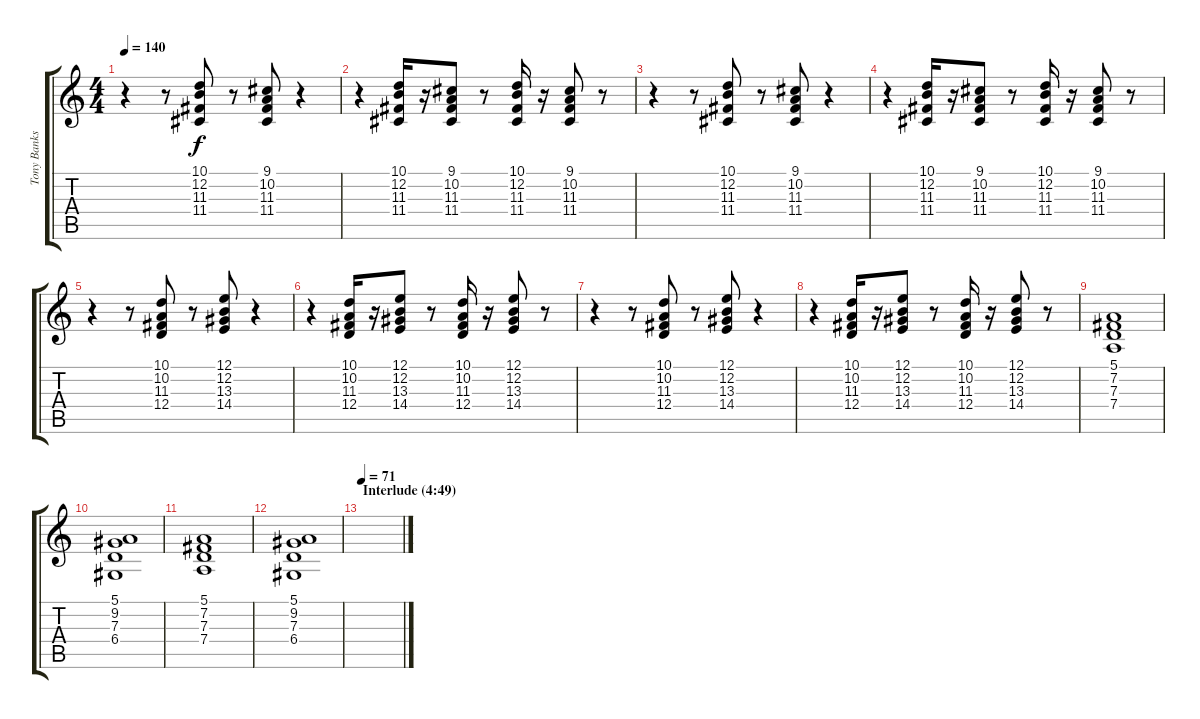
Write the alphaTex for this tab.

\track ("Tony Banks (organ)" "Tony Banks") {instrument drawbarorgan}
\staff {score tabs}
\tuning (E4 B3 G3 D3 A2 E2) {hide}
\ts (4 4)
\tempo 140
\clef g2
\ks c
r.4{dy f} r.8 (10.1 12.2 11.3 11.4).8 r.8 (9.1 10.2 11.3 11.4).8 r.4 |
r.4 (10.1 12.2 11.3 11.4).16 r.16 (9.1 10.2 11.3 11.4).8 r.8 (10.1 12.2 11.3 11.4).16 r.16 (9.1 10.2 11.3 11.4).8 r.8 |
r.4 r.8 (10.1 12.2 11.3 11.4).8 r.8 (9.1 10.2 11.3 11.4).8 r.4 |
r.4 (10.1 12.2 11.3 11.4).16 r.16 (9.1 10.2 11.3 11.4).8 r.8 (10.1 12.2 11.3 11.4).16 r.16 (9.1 10.2 11.3 11.4).8 r.8 |
r.4 r.8 (10.1 10.2 11.3 12.4).8 r.8 (12.1 12.2 13.3 14.4).8 r.4 |
r.4 (10.1 10.2 11.3 12.4).16 r.16 (12.1 12.2 13.3 14.4).8 r.8 (10.1 10.2 11.3 12.4).16 r.16 (12.1 12.2 13.3 14.4).8 r.8 |
r.4 r.8 (10.1 10.2 11.3 12.4).8 r.8 (12.1 12.2 13.3 14.4).8 r.4 |
r.4 (10.1 10.2 11.3 12.4).16 r.16 (12.1 12.2 13.3 14.4).8 r.8 (10.1 10.2 11.3 12.4).16 r.16 (12.1 12.2 13.3 14.4).8 r.8 |
(5.1 7.2 7.3 7.4).1 |
(5.1 9.2 7.3 6.4).1 |
(5.1 7.2 7.3 7.4).1 |
(5.1 9.2 7.3 6.4).1 |
\section ("" "Interlude (4:49)")
\tempo 71
